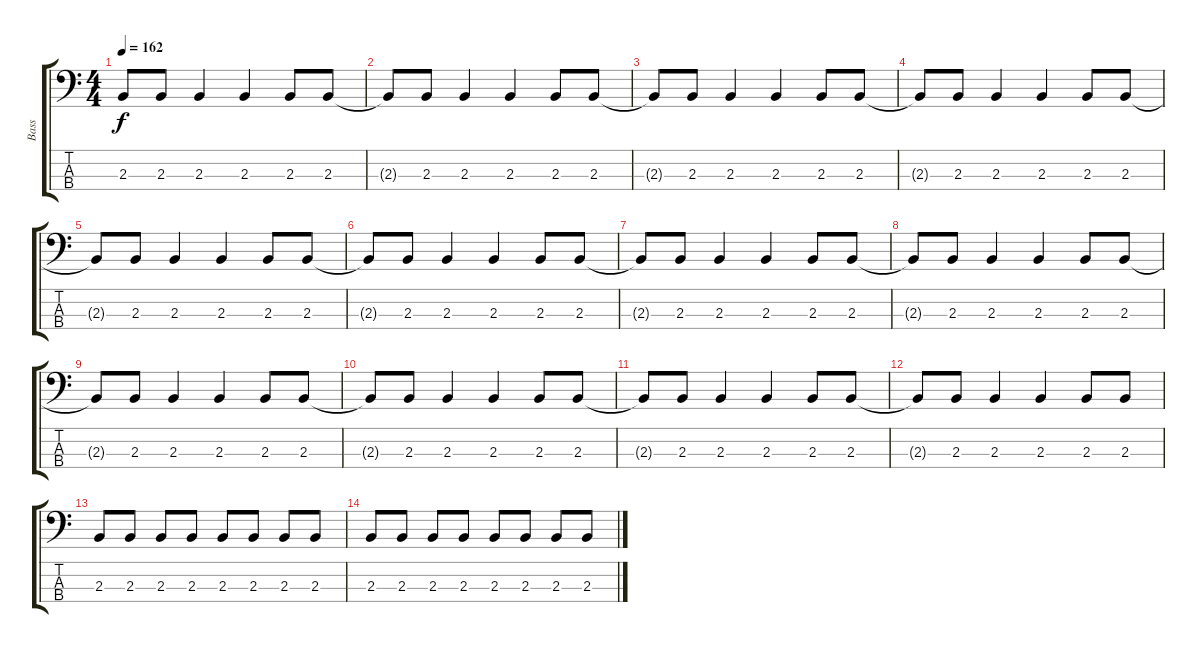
\track ("Bass" "Bass") {instrument electricbasspick}
\staff {score tabs}
\tuning (G2 D2 A1 E1) {hide}
\ts (4 4)
\tempo 162
\clef f4
\ks c
2.3{t}.8{dy f} 2.3.8 2.3.4 2.3.4 2.3.8 2.3.8 |
2.3{t}.8 2.3.8 2.3.4 2.3.4 2.3.8 2.3.8 |
2.3{t}.8 2.3.8 2.3.4 2.3.4 2.3.8 2.3.8 |
2.3{t}.8 2.3.8 2.3.4 2.3.4 2.3.8 2.3.8 |
2.3{t}.8 2.3.8 2.3.4 2.3.4 2.3.8 2.3.8 |
2.3{t}.8 2.3.8 2.3.4 2.3.4 2.3.8 2.3.8 |
2.3{t}.8 2.3.8 2.3.4 2.3.4 2.3.8 2.3.8 |
2.3{t}.8 2.3.8 2.3.4 2.3.4 2.3.8 2.3.8 |
2.3{t}.8 2.3.8 2.3.4 2.3.4 2.3.8 2.3.8 |
2.3{t}.8 2.3.8 2.3.4 2.3.4 2.3.8 2.3.8 |
2.3{t}.8 2.3.8 2.3.4 2.3.4 2.3.8 2.3.8 |
2.3{t}.8 2.3.8 2.3.4 2.3.4 2.3.8 2.3.8 |
2.3.8 2.3.8 2.3.8 2.3.8 2.3.8 2.3.8 2.3.8 2.3.8 |
2.3.8 2.3.8 2.3.8 2.3.8 2.3.8 2.3.8 2.3.8 2.3.8
